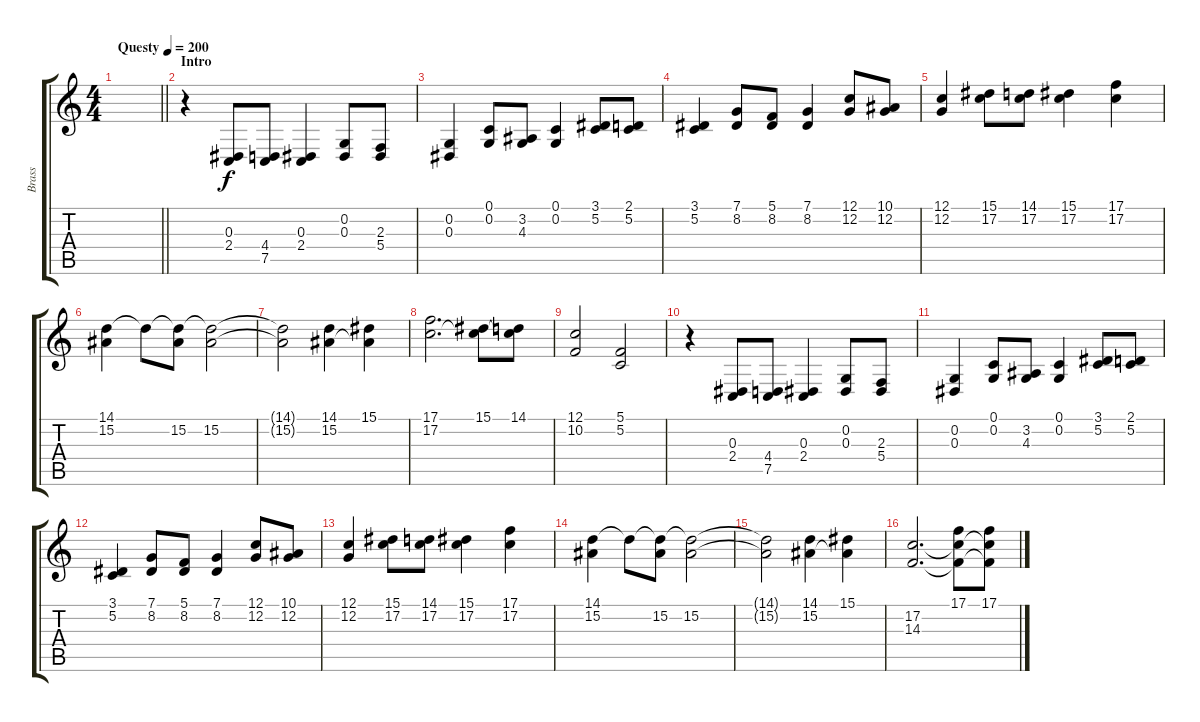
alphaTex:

\track ("Brass" "Brass") {instrument brasssection}
\staff {score tabs}
\tuning (C4 G3 Eb3 Bb2 F2 C2) {hide}
\ts (4 4)
\tempo (200 "Questy")
\clef g2
\barLineRight lightlight
\ks c
|
\section ("" "Intro")
r.4 (0.3 2.4).8 (4.4 7.5).8 (0.3 2.4).4 (0.2 0.3).8 (2.3 5.4).8 |
(0.2 0.3).4 (0.1 0.2).8 (3.2 4.3).8 (0.1 0.2).4 (3.1 5.2).8 (2.1 5.2).8 |
(3.1 5.2).4 (7.1 8.2).8 (5.1 8.2).8 (7.1 8.2).4 (12.1 12.2).8 (10.1 12.2).8 |
(12.1 12.2).4 (15.1 17.2).8 (14.1 17.2).8 (15.1 17.2).4 (17.1 17.2).4 |
(14.1 15.2).4 14.1{t}.8 (14.1{t} 15.2).8 (14.1{t} 15.2).2 |
(14.1{t} 15.2{t}).2 (14.1 15.2).4 (15.1 15.2{t}).4 |
(17.1 17.2).2{d} (15.1 17.2{t}).8 (14.1 17.2{t}).8 |
(12.1 10.2).2 (5.1 5.2).2 |
r.4 (0.3 2.4).8 (4.4 7.5).8 (0.3 2.4).4 (0.2 0.3).8 (2.3 5.4).8 |
(0.2 0.3).4 (0.1 0.2).8 (3.2 4.3).8 (0.1 0.2).4 (3.1 5.2).8 (2.1 5.2).8 |
(3.1 5.2).4 (7.1 8.2).8 (5.1 8.2).8 (7.1 8.2).4 (12.1 12.2).8 (10.1 12.2).8 |
(12.1 12.2).4 (15.1 17.2).8 (14.1 17.2).8 (15.1 17.2).4 (17.1 17.2).4 |
(14.1 15.2).4 14.1{t}.8 (14.1{t} 15.2).8 (14.1{t} 15.2).2 |
(14.1{t} 15.2{t}).2 (14.1 15.2).4 (15.1 15.2{t}).4 |
(17.2 14.3).2{d} (17.1 17.2{t} 14.3{t}).8 (17.1 17.2{t} 14.3{t}).8
